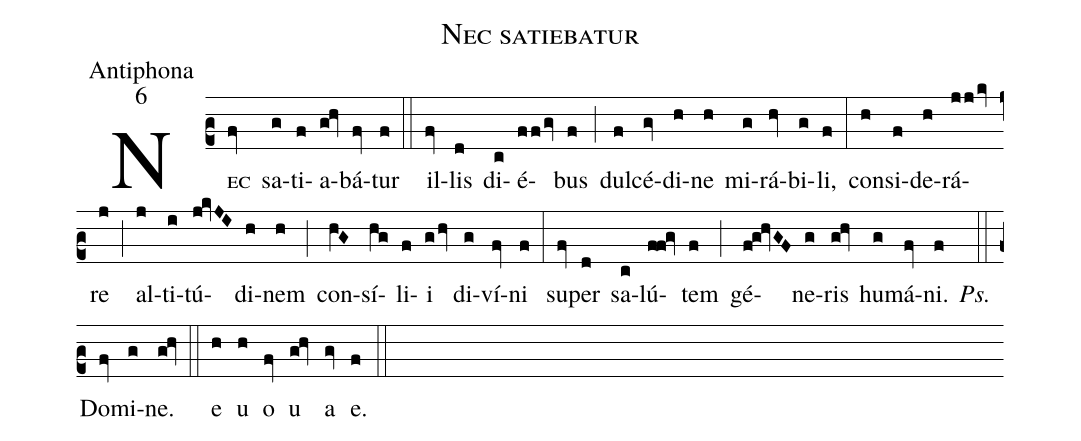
name:Nec satiebatur;
office-part:Antiphona;
mode:6;
%%
(c2) <sc>Nec</sc>(fv) sa(g)ti(f)a(g!hv)bá(fv)tur(f) (::) il(fv)lis(d) di(c)é(f/fgv)bus(f) (;) dul(f)cé(gv)di(h)ne(h) mi(g)rá(hv)bi(g)li,(f) (:) con(h)si(f)de(h)rá(j/jkv)re(j) (;) al(j)ti(i)tú(j!kvJI)di(h)nem(h) (;) con(hV!G)sí(hV!g)li(f)i(ghv) di(g)ví(fv)ni(f) (:) su(fv)per(d) sa(c)lú(f!f!gv)tem(f) (;) gé(f!g!hvGF)ne(g)ris(g!hv) hu(g)má(fv)ni.(f) <i>Ps.</i>(::) Do(fv)mi(g)ne.(g!hv) (::) e(h) u(h) o(fv) u(g!hv) a(gv) e.(f) (::)
